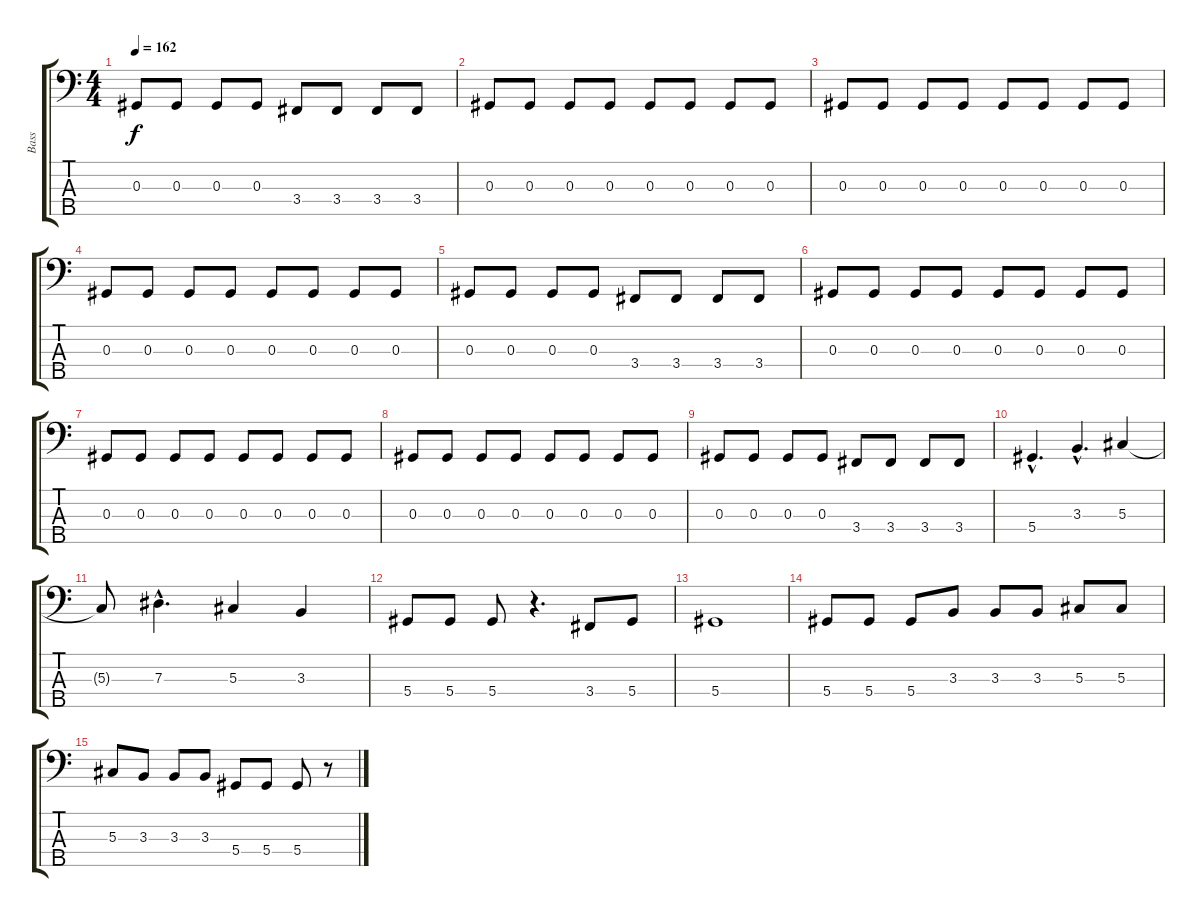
\track ("Bass" "Bass") {instrument electricbasspick}
\staff {score tabs}
\tuning (Gb2 Db2 Ab1 Eb1 Bb0) {hide}
\ts (4 4)
\tempo 162
\clef f4
\ks c
0.3.8{dy f} 0.3.8 0.3.8 0.3.8 3.4.8 3.4.8 3.4.8 3.4.8 |
0.3.8 0.3.8 0.3.8 0.3.8 0.3.8 0.3.8 0.3.8 0.3.8 |
0.3.8 0.3.8 0.3.8 0.3.8 0.3.8 0.3.8 0.3.8 0.3.8 |
0.3.8 0.3.8 0.3.8 0.3.8 0.3.8 0.3.8 0.3.8 0.3.8 |
0.3.8 0.3.8 0.3.8 0.3.8 3.4.8 3.4.8 3.4.8 3.4.8 |
0.3.8 0.3.8 0.3.8 0.3.8 0.3.8 0.3.8 0.3.8 0.3.8 |
0.3.8 0.3.8 0.3.8 0.3.8 0.3.8 0.3.8 0.3.8 0.3.8 |
0.3.8 0.3.8 0.3.8 0.3.8 0.3.8 0.3.8 0.3.8 0.3.8 |
0.3.8 0.3.8 0.3.8 0.3.8 3.4.8 3.4.8 3.4.8 3.4.8 |
5.4{hac}.4{d} 3.3{hac}.4{d} 5.3.4 |
5.3{t}.8 7.3{hac}.4{d} 5.3.4 3.3.4 |
5.4.8 5.4.8 5.4.8 r.4{d} 3.4.8 5.4.8 |
5.4.1 |
5.4.8 5.4.8 5.4.8 3.3.8 3.3.8 3.3.8 5.3.8 5.3.8 |
5.3.8 3.3.8 3.3.8 3.3.8 5.4.8 5.4.8 5.4.8 r.8
